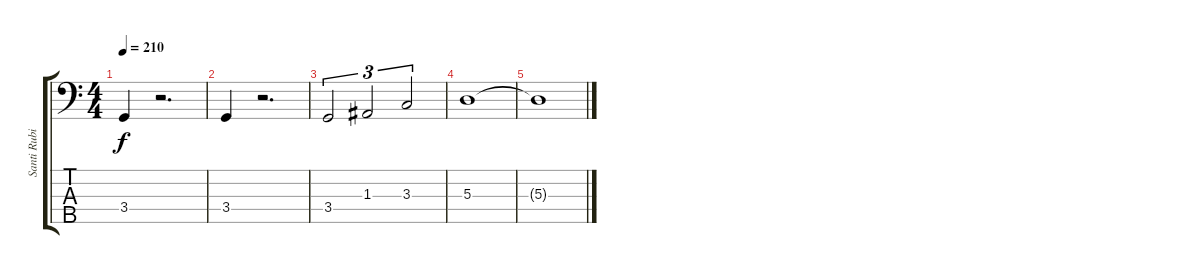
\track ("Santi Rubio" "Santi Rubi") {solo instrument electricbassfinger}
\staff {score tabs}
\tuning (G2 D2 A1 E1 B0) {hide}
\ts (4 4)
\tempo 210
\clef f4
\ks c
3.4.4{dy f} r.2{d} |
3.4.4 r.2{d} |
3.4.2{tu (3 2)} 1.3.2{tu (3 2)} 3.3.2{tu (3 2)} |
5.3.1 |
5.3{t}.1
